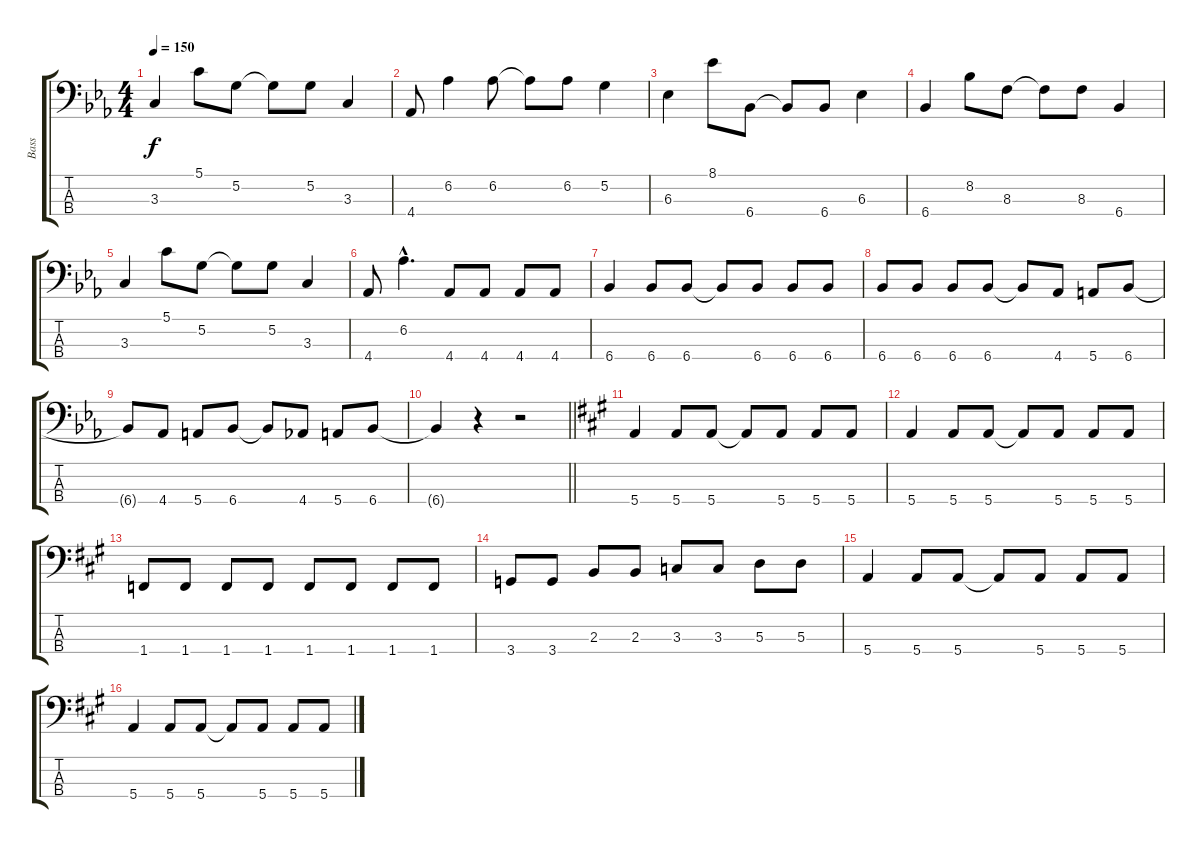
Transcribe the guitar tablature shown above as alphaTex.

\track ("Bass" "Bass") {instrument electricbasspick}
\staff {score tabs}
\tuning (G2 D2 A1 E1) {hide}
\ts (4 4)
\tempo 150
\clef f4
\ks eb
3.3.4{dy f} 5.1.8 5.2.8 5.2{t}.8 5.2.8 3.3.4 |
4.4.8 6.2.4 6.2.8 6.2{t}.8 6.2.8 5.2.4 |
6.3.4 8.1.8 6.4.8 6.4{t}.8 6.4.8 6.3.4 |
6.4.4 8.2.8 8.3.8 8.3{t}.8 8.3.8 6.4.4 |
3.3.4 5.1.8 5.2.8 5.2{t}.8 5.2.8 3.3.4 |
4.4.8 6.2{hac}.4{d} 4.4.8 4.4.8 4.4.8 4.4.8 |
6.4.4 6.4.8 6.4.8 6.4{t}.8 6.4.8 6.4.8 6.4.8 |
6.4.8 6.4.8 6.4.8 6.4.8 6.4{t}.8 4.4.8 5.4.8 6.4.8 |
6.4{t}.8 4.4.8 5.4.8 6.4.8 6.4{t}.8 4.4.8 5.4.8 6.4.8 |
\barLineRight lightlight
6.4{t}.4 r.4 r.2 |
\ks a
5.4.4 5.4.8 5.4.8 5.4{t}.8 5.4.8 5.4.8 5.4.8 |
5.4.4 5.4.8 5.4.8 5.4{t}.8 5.4.8 5.4.8 5.4.8 |
1.4.8 1.4.8 1.4.8 1.4.8 1.4.8 1.4.8 1.4.8 1.4.8 |
3.4.8 3.4.8 2.3.8 2.3.8 3.3.8 3.3.8 5.3.8 5.3.8 |
5.4.4 5.4.8 5.4.8 5.4{t}.8 5.4.8 5.4.8 5.4.8 |
5.4.4 5.4.8 5.4.8 5.4{t}.8 5.4.8 5.4.8 5.4.8
